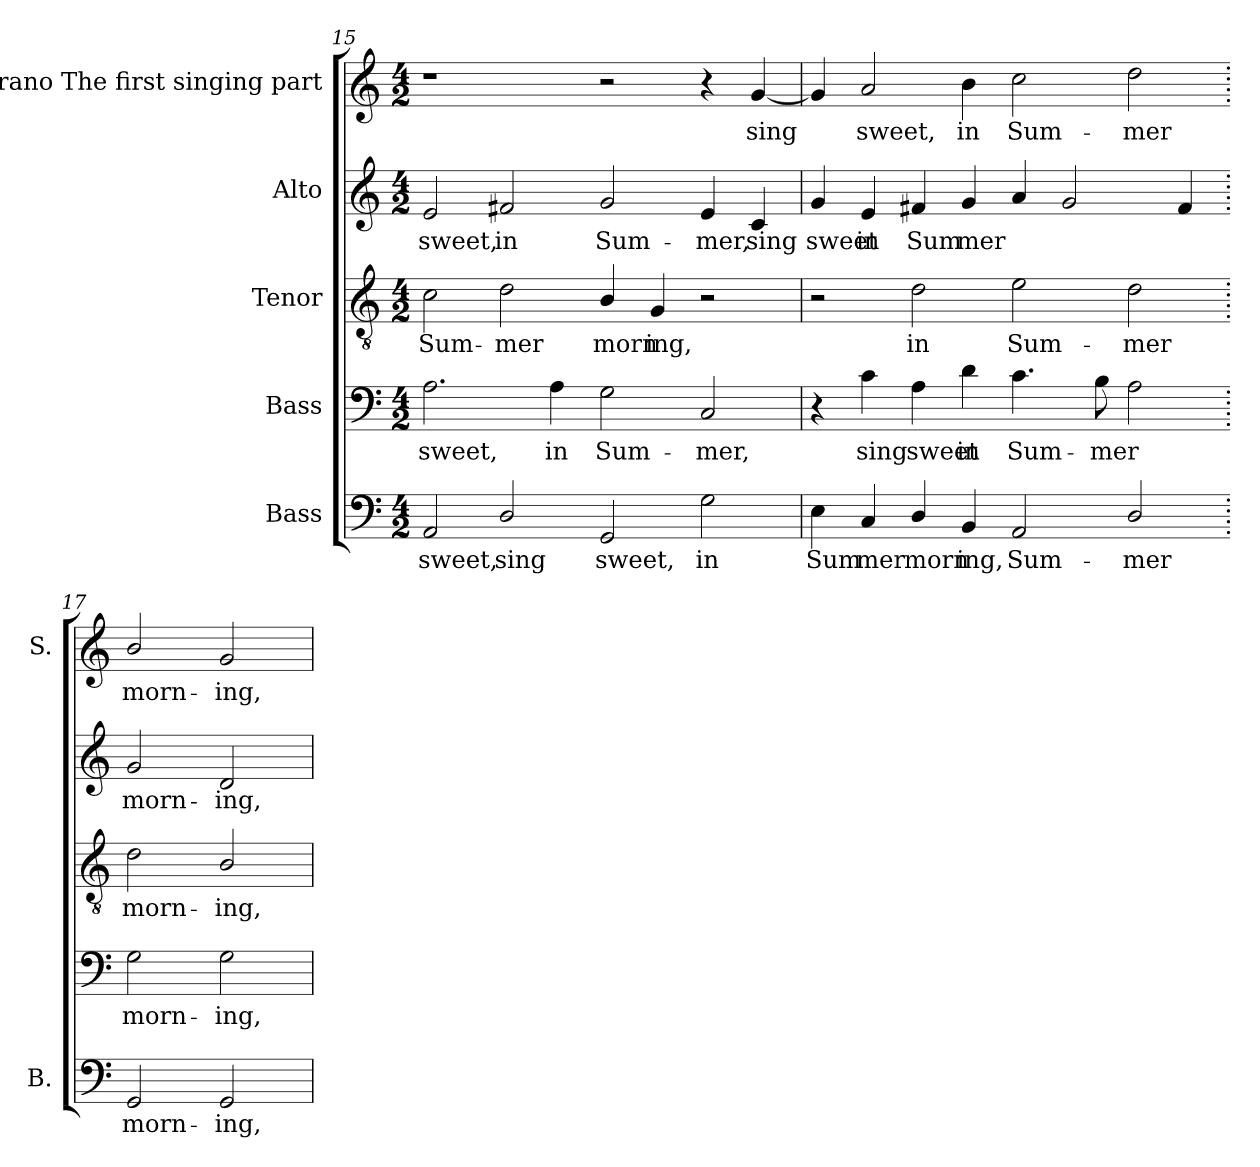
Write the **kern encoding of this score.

**kern	**text	**kern	**text	**kern	**text	**kern	**text	**kern	**text
*part5	*part5	*part4	*part4	*part3	*part3	*part2	*part2	*part1	*part1
*staff5	*staff5	*staff4	*staff4	*staff3	*staff3	*staff2	*staff2	*staff1	*staff1
*I"Bass	*	*I"Bass	*	*I"Tenor	*	*I"Alto	*	*I"Soprano The first singing part	*
*I'B.	*	*	*	*	*	*	*	*I'S.	*
!!LO:LB:g=z
*clefF4	*	*clefF4	*	*clefGv2	*	*clefG2	*	*clefG2	*
*	*	*ITrd7c12	*	*ITrd7c12	*	*ITrd7c12	*	*	*
*k[]	*	*k[]	*	*k[]	*	*k[]	*	*k[]	*
*C:	*	*C:	*	*C:	*	*C:	*	*C:	*
*M4/2	*	*M4/2	*	*M4/2	*	*M4/2	*	*M4/2	*
=15	=15	=15	=15	=15	=15	=15	=15	=15	=15
!	!LO:LY:b:color=#000000	!	!	!	!	!	!	!	!
!	!	!	!LO:LY:b:color=#000000	!	!	!	!	!	!
!	!	!	!	!	!LO:LY:b:color=#000000	!	!	!	!
!	!	!	!	!	!	!	!LO:LY:b:color=#000000	!	!
2AAi/	sweet,	2.AAi\	sweet,	2Ci\	Sum-	2Ei/	sweet,	1r	.
!	!LO:LY:b:color=#000000	!	!	!	!	!	!	!	!
!	!	!	!	!	!LO:LY:b:color=#000000	!	!	!	!
!	!	!	!	!	!	!	!LO:LY:b:color=#000000	!	!
2Di/	sing	.	.	2Di\	-mer	2F#Xi/	in	.	.
!	!	!	!LO:LY:b:color=#000000	!	!	!	!	!	!
.	.	4AAi\	in	.	.	.	.	.	.
!	!LO:LY:b:color=#000000	!	!	!	!	!	!	!	!
!	!	!	!LO:LY:b:color=#000000	!	!	!	!	!	!
!	!	!	!	!	!LO:LY:b:color=#000000	!	!	!	!
!	!	!	!	!	!	!	!LO:LY:b:color=#000000	!	!
2GGi/	sweet,	2GGi\	Sum-	4BBi/	morn-	2Gi/	Sum-	2r	.
!	!	!	!	!	!LO:LY:b:color=#000000	!	!	!	!
.	.	.	.	4GGi/	-ing,	.	.	.	.
!	!LO:LY:b:color=#000000	!	!	!	!	!	!	!	!
!	!	!	!LO:LY:b:color=#000000	!	!	!	!	!	!
!	!	!	!	!	!	!	!LO:LY:b:color=#000000	!	!
2Gi\	in	2CCi/	-mer,	2r	.	4Ei/	-mer,	4r	.
!	!	!	!	!	!	!	!LO:LY:b:color=#000000	!	!
!	!	!	!	!	!	!	!	!	!LO:LY:b:color=#000000
.	.	.	.	.	.	4Ci/	sing	[4gi/	sing
=16	=16	=16	=16	=16	=16	=16	=16	=16	=16
!	!LO:LY:b:color=#000000	!	!	!	!	!	!	!	!
!	!	!	!	!	!	!	!LO:LY:b:color=#000000	!	!
4Ei\	Sum-	4r	.	2r	.	4Gi/	sweet	4gi/]	.
!	!LO:LY:b:color=#000000	!	!	!	!	!	!	!	!
!	!	!	!LO:LY:b:color=#000000	!	!	!	!	!	!
!	!	!	!	!	!	!	!LO:LY:b:color=#000000	!	!
!	!	!	!	!	!	!	!	!	!LO:LY:b:color=#000000
4Ci/	-mer	4Ci\	sing	.	.	4Ei/	in	2ai/	sweet,
!	!LO:LY:b:color=#000000	!	!	!	!	!	!	!	!
!	!	!	!LO:LY:b:color=#000000	!	!	!	!	!	!
!	!	!	!	!	!LO:LY:b:color=#000000	!	!	!	!
!	!	!	!	!	!	!	!LO:LY:b:color=#000000	!	!
4Di/	morn-	4AAi\	sweet	2Di\	in	4F#Xi/	Sum-	.	.
!	!LO:LY:b:color=#000000	!	!	!	!	!	!	!	!
!	!	!	!LO:LY:b:color=#000000	!	!	!	!	!	!
!	!	!	!	!	!	!	!LO:LY:b:color=#000000	!	!
!	!	!	!	!	!	!	!	!	!LO:LY:b:color=#000000
4BBi/	-ing,	4Di\	in	.	.	4Gi/	-mer	4bi\	in
!	!LO:LY:b:color=#000000	!	!	!	!	!	!	!	!
!	!	!	!LO:LY:b:color=#000000	!	!	!	!	!	!
!	!	!	!	!	!LO:LY:b:color=#000000	!	!	!	!
!	!	!	!	!	!	!	!	!	!LO:LY:b:color=#000000
2AAi/	Sum-	4.Ci\	Sum-	2Ei\	Sum-	4Ai/	.	2cci\	Sum-
.	.	.	.	.	.	2Gi/	.	.	.
!	!	!	!LO:LY:b:color=#000000	!	!	!	!	!	!
.	.	8BBi\	-mer	.	.	.	.	.	.
!	!LO:LY:b:color=#000000	!	!	!	!	!	!	!	!
!	!	!	!	!	!LO:LY:b:color=#000000	!	!	!	!
!	!	!	!	!	!	!	!	!	!LO:LY:b:color=#000000
2Di/	-mer	2AAi\	.	2Di\	-mer	.	.	2ddi\	-mer
.	.	.	.	.	.	4F#i/	.	.	.
=17.	=17.	=17.	=17.	=17.	=17.	=17.	=17.	=17.	=17.
!	!LO:LY:b:color=#000000	!	!	!	!	!	!	!	!
!	!	!	!LO:LY:b:color=#000000	!	!	!	!	!	!
!	!	!	!	!	!LO:LY:b:color=#000000	!	!	!	!
!	!	!	!	!	!	!	!LO:LY:b:color=#000000	!	!
!	!	!	!	!	!	!	!	!	!LO:LY:b:color=#000000
2GGi/	morn-	2GGi\	morn-	2Di\	morn-	2Gi/	morn-	2bi/	morn-
!	!LO:LY:b:color=#000000	!	!	!	!	!	!	!	!
!	!	!	!LO:LY:b:color=#000000	!	!	!	!	!	!
!	!	!	!	!	!LO:LY:b:color=#000000	!	!	!	!
!	!	!	!	!	!	!	!LO:LY:b:color=#000000	!	!
!	!	!	!	!	!	!	!	!	!LO:LY:b:color=#000000
2GGi/	-ing,	2GGi\	-ing,	2BBi/	-ing,	2Di/	-ing,	2gi/	-ing,
=	=	=	=	=	=	=	=	=	=
*-	*-	*-	*-	*-	*-	*-	*-	*-	*-
